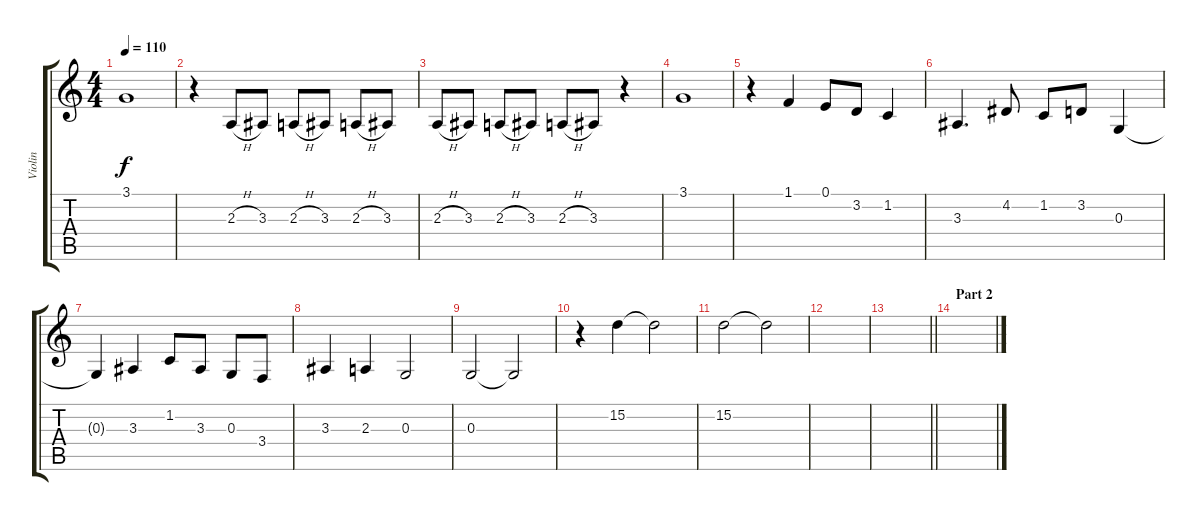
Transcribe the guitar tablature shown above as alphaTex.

\track ("Violin" "Violin") {instrument stringensemble1}
\staff {score tabs}
\tuning (E4 B3 G3 D3 A2 E2) {hide}
\ts (4 4)
\tempo 110
\clef g2
\ks c
3.1{t}.1{dy f} |
r.4 2.3{h}.8 3.3.8 2.3{h}.8 3.3.8 2.3{h}.8 3.3.8 |
2.3{h}.8 3.3.8 2.3{h}.8 3.3.8 2.3{h}.8 3.3.8 r.4 |
3.1.1 |
r.4 1.1.4 0.1.8 3.2.8 1.2.4 |
3.3.4{d} 4.2.8 1.2.8 3.2.8 0.3.4 |
0.3{t}.4 3.3.4 1.2.8 3.3.8 0.3.8 3.4.8 |
3.3.4 2.3.4 0.3.2 |
0.3.2 0.3{t}.2{volume 0} |
r.4 15.2.4{volume 4} 15.2{t}.2 |
15.2.2 15.2{t}.2{volume 0} |
|
\barLineRight lightlight
|
\section ("" "Part 2")
